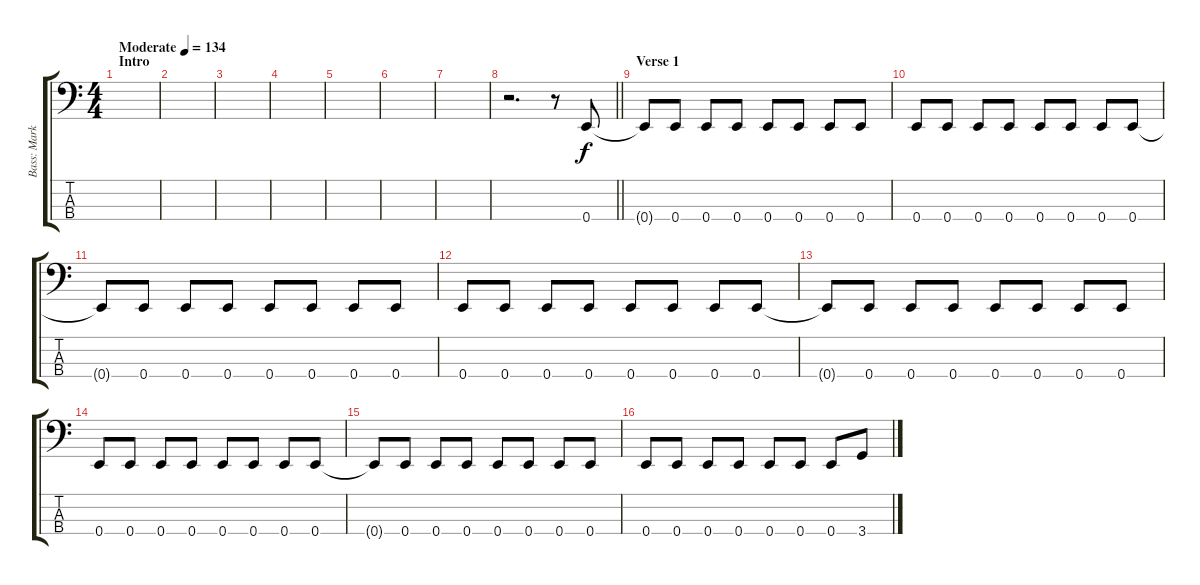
\track ("Bass: Mark" "Bass: Mark") {instrument electricbasspick}
\staff {score tabs}
\tuning (G2 D2 A1 E1) {hide}
\ts (4 4)
\section ("" "Intro")
\tempo (134 "Moderate")
\clef f4
\ks c
|
|
|
|
|
|
|
\barLineRight lightlight
r.2{d} r.8 0.4.8 |
\section ("" "Verse 1")
0.4{t}.8 0.4.8 0.4.8 0.4.8 0.4.8 0.4.8 0.4.8 0.4.8 |
0.4.8 0.4.8 0.4.8 0.4.8 0.4.8 0.4.8 0.4.8 0.4.8 |
0.4{t}.8 0.4.8 0.4.8 0.4.8 0.4.8 0.4.8 0.4.8 0.4.8 |
0.4.8 0.4.8 0.4.8 0.4.8 0.4.8 0.4.8 0.4.8 0.4.8 |
0.4{t}.8 0.4.8 0.4.8 0.4.8 0.4.8 0.4.8 0.4.8 0.4.8 |
0.4.8 0.4.8 0.4.8 0.4.8 0.4.8 0.4.8 0.4.8 0.4.8 |
0.4{t}.8 0.4.8 0.4.8 0.4.8 0.4.8 0.4.8 0.4.8 0.4.8 |
0.4.8 0.4.8 0.4.8 0.4.8 0.4.8 0.4.8 0.4.8 3.4.8
